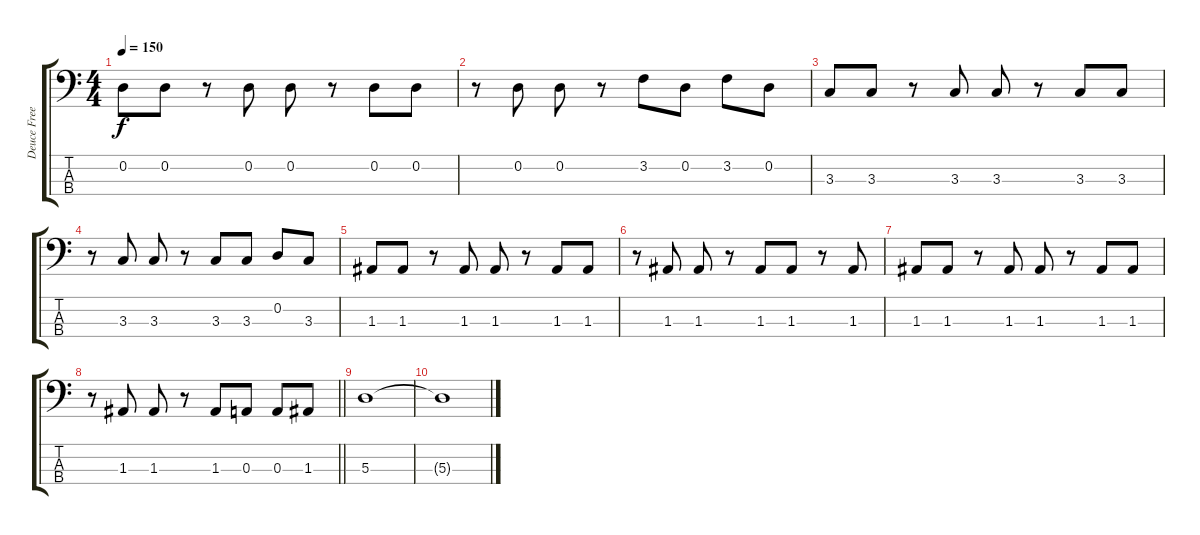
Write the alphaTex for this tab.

\track ("Deuce Freely" "Deuce Free") {instrument electricbassfinger}
\staff {score tabs}
\tuning (G2 D2 A1 D1) {hide}
\ts (4 4)
\tempo 150
\clef f4
\ks c
0.2.8{dy f volume 12} 0.2.8 r.8 0.2.8 0.2.8 r.8 0.2.8 0.2.8 |
r.8 0.2.8 0.2.8 r.8 3.2.8 0.2.8 3.2.8 0.2.8 |
3.3.8 3.3.8 r.8 3.3.8 3.3.8 r.8 3.3.8 3.3.8 |
r.8 3.3.8 3.3.8 r.8 3.3.8 3.3.8 0.2.8 3.3.8 |
1.3.8 1.3.8 r.8 1.3.8 1.3.8 r.8 1.3.8 1.3.8 |
r.8 1.3.8 1.3.8 r.8 1.3.8 1.3.8 r.8 1.3.8 |
1.3.8 1.3.8 r.8 1.3.8 1.3.8 r.8 1.3.8 1.3.8 |
\barLineRight lightlight
r.8 1.3.8 1.3.8 r.8 1.3.8 0.3.8 0.3.8 1.3.8 |
5.3.1 |
5.3{t}.1
